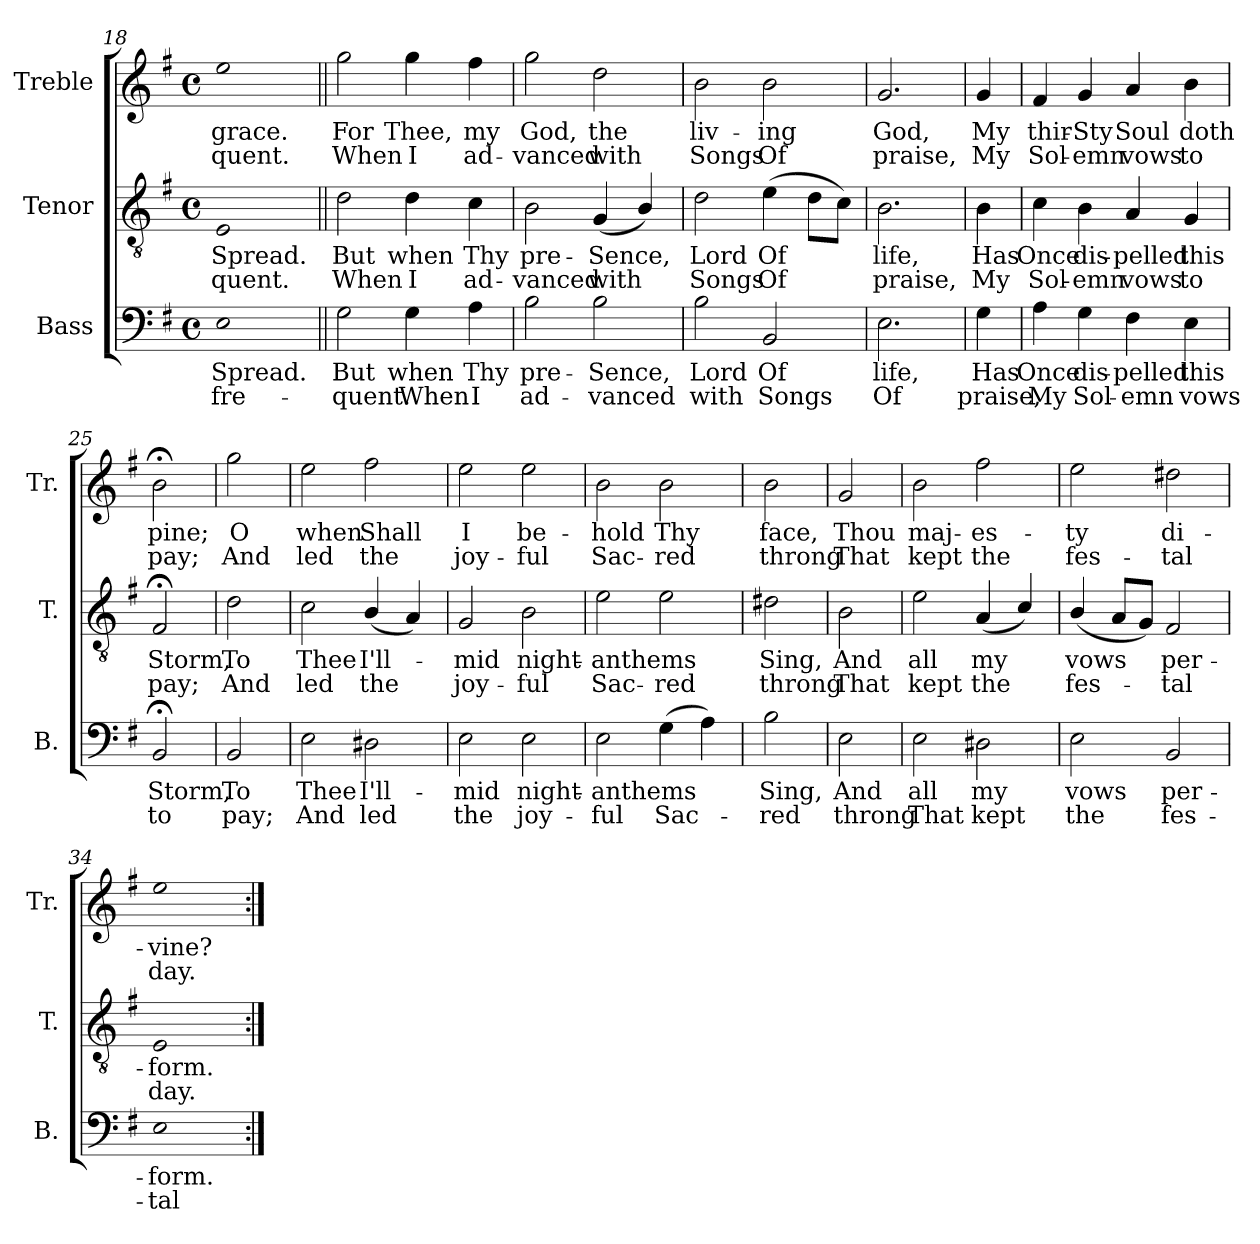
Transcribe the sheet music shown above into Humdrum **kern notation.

**kern	**text	**text	**kern	**text	**text	**kern	**text	**text
*part3	*part3	*part3	*part2	*part2	*part2	*part1	*part1	*part1
*staff3	*staff3	*staff3	*staff2	*staff2	*staff2	*staff1	*staff1	*staff1
*I"Bass	*	*	*I"Tenor	*	*	*I"Treble	*	*
*I'B.	*	*	*I'T.	*	*	*I'Tr.	*	*
*clefF4	*	*	*clefGv2	*	*	*clefG2	*	*
*k[f#]	*	*	*k[f#]	*	*	*k[f#]	*	*
*G:	*	*	*G:	*	*	*G:	*	*
*M4/4	*	*	*M4/4	*	*	*M4/4	*	*
*met(c)	*	*	*met(c)	*	*	*met(c)	*	*
=18	=18	=18	=18	=18	=18	=18	=18	=18
!LO:N:head=open	!LO:LY:a	!LO:LY:a	!LO:N:head=open	!LO:LY:b	!LO:LY:b	!LO:N:head=open	!LO:LY:b	!LO:LY:b
1E	Spread.	fre-	1E	Spread.	-quent.	1ee	grace.	-quent.
=19||	=19||	=19||	=19||	=19||	=19||	=19||	=19||	=19||
!	!LO:LY:a	!LO:LY:a	!	!LO:LY:b	!LO:LY:b	!	!LO:LY:b	!LO:LY:b
2G\	But	-quent.	2d\	But	When	2gg\	For	When
!LO:N:head=solid	!LO:LY:a	!LO:LY:a	!	!LO:LY:b	!LO:LY:b	!LO:N:head=solid	!LO:LY:b	!LO:LY:b
4G\	when	When	4d\	when	I	4gg\	Thee,	I
!	!LO:LY:a	!LO:LY:a	!LO:N:head=solid	!LO:LY:b	!LO:LY:b	!LO:N:head=solid	!LO:LY:b	!LO:LY:b
4A\	Thy	I	4c\	Thy	ad-	4ff#\	my	ad-
=20	=20	=20	=20	=20	=20	=20	=20	=20
!LO:N:head=open	!LO:LY:a	!LO:LY:a	!LO:N:head=open	!LO:LY:b	!LO:LY:b	!	!LO:LY:b	!LO:LY:b
2B\	pre-	ad-	2B\	pre-	-vanced	2gg\	God,	-vanced
!LO:N:head=open	!LO:LY:a	!LO:LY:a	!LO:N:head=solid	!LO:LY:b	!LO:LY:b	!	!LO:LY:b	!LO:LY:b
2B\	-Sence,	-vanced	(<4G/	-Sence,	with	2dd\	the	with
!	!	!	!LO:N:head=solid	!	!	!	!	!
.	.	.	4B/)	.	.	.	.	.
!!LO:LB:g=z
=21	=21	=21	=21	=21	=21	=21	=21	=21
!LO:N:head=open	!LO:LY:a	!LO:LY:a	!	!LO:LY:b	!LO:LY:b	!LO:N:head=open	!LO:LY:b	!LO:LY:b
2B\	Lord	with	2d\	Lord	Songs	2b\	liv-	Songs
!LO:N:head=open	!LO:LY:a	!LO:LY:a	!LO:N:head=solid	!LO:LY:b	!LO:LY:b	!LO:N:head=open	!LO:LY:b	!LO:LY:b
2BB/	Of	Songs	(>4e\	Of	Of	2b\	-ing	Of
.	.	.	8d\L	.	.	.	.	.
!	!	!	!LO:N:head=solid	!	!	!	!	!
.	.	.	8c\J)	.	.	.	.	.
=22	=22	=22	=22	=22	=22	=22	=22	=22
!LO:N:head=open	!LO:LY:a	!LO:LY:a	!LO:N:head=open	!LO:LY:b	!LO:LY:b	!	!LO:LY:b	!LO:LY:b
2.E\	life,	Of	2.B\	life,	praise,	2.g/	God,	praise,
=23	=23	=23	=23	=23	=23	=23	=23	=23
!LO:N:head=solid	!LO:LY:a	!LO:LY:a	!LO:N:head=solid	!LO:LY:b	!LO:LY:b	!LO:N:head=solid	!LO:LY:b	!LO:LY:b
4G\	Has	praise,	4B\	Has	My	4g/	My	My
=24	=24	=24	=24	=24	=24	=24	=24	=24
!	!LO:LY:a	!LO:LY:a	!LO:N:head=solid	!LO:LY:b	!LO:LY:b	!LO:N:head=solid	!LO:LY:b	!LO:LY:b
4A\	Once	My	4c\	Once	Sol-	4f#/	thir-	Sol-
!LO:N:head=solid	!LO:LY:a	!LO:LY:a	!LO:N:head=solid	!LO:LY:b	!LO:LY:b	!LO:N:head=solid	!LO:LY:b	!LO:LY:b
4G\	dis-	Sol-	4B\	dis-	-emn	4g/	-Sty	-emn
!LO:N:head=solid	!LO:LY:a	!LO:LY:a	!	!LO:LY:b	!LO:LY:b	!	!LO:LY:b	!LO:LY:b
4F#\	-pelled	-emn	4A/	-pelled	vows	4a/	Soul	vows
!LO:N:head=solid	!LO:LY:a	!LO:LY:a	!LO:N:head=solid	!LO:LY:b	!LO:LY:b	!LO:N:head=solid	!LO:LY:b	!LO:LY:b
4E\	this	vows	4G/	this	to	4b\	doth	to
=25	=25	=25	=25	=25	=25	=25	=25	=25
!LO:N:head=open	!LO:LY:a	!LO:LY:a	!LO:N:head=open	!LO:LY:b	!LO:LY:b	!LO:N:head=open	!LO:LY:b	!LO:LY:b
2BB;/	Storm,	to	2F#;/	Storm,	pay;	2b;<\	pine;	pay;
=26	=26	=26	=26	=26	=26	=26	=26	=26
!LO:N:head=open	!LO:LY:a	!LO:LY:a	!	!LO:LY:b	!LO:LY:b	!	!LO:LY:b	!LO:LY:b
2BB/	To	pay;	2d\	To	And	2gg\	O	And
=27	=27	=27	=27	=27	=27	=27	=27	=27
!LO:N:head=open	!LO:LY:a	!LO:LY:a	!	!LO:LY:b	!LO:LY:b	!LO:N:head=open	!LO:LY:b	!LO:LY:b
2E\	Thee	And	2c\	Thee	led	2ee\	when	led
!	!LO:LY:a	!LO:LY:a	!LO:N:head=solid	!LO:LY:b	!LO:LY:b	!LO:N:head=open	!LO:LY:b	!LO:LY:b
2D#X\	I'll-	led	(<4B/	I'll-	the	2ff#\	Shall	the
.	.	.	4A/)	.	.	.	.	.
=28	=28	=28	=28	=28	=28	=28	=28	=28
!LO:N:head=open	!LO:LY:a	!LO:LY:a	!	!LO:LY:b	!LO:LY:b	!LO:N:head=open	!LO:LY:b	!LO:LY:b
2E\	-mid	the	2G/	-mid	joy-	2ee\	I	joy-
!LO:N:head=open	!LO:LY:a	!LO:LY:a	!LO:N:head=open	!LO:LY:b	!LO:LY:b	!LO:N:head=open	!LO:LY:b	!LO:LY:b
2E\	night-	joy-	2B\	night-	-ful	2ee\	be-	-ful
=29	=29	=29	=29	=29	=29	=29	=29	=29
!LO:N:head=open	!LO:LY:a	!LO:LY:a	!LO:N:head=open	!LO:LY:b	!LO:LY:b	!LO:N:head=open	!LO:LY:b	!LO:LY:b
2E\	-anthems	-ful	2e\	-anthems	Sac-	2b\	-hold	Sac-
!LO:N:head=solid	!	!LO:LY:a	!LO:N:head=open	!	!LO:LY:b	!LO:N:head=open	!LO:LY:b	!LO:LY:b
(>4G\	.	Sac-	2e\	.	-red	2b\	Thy	-red
4A\)	.	.	.	.	.	.	.	.
=30	=30	=30	=30	=30	=30	=30	=30	=30
!LO:N:head=open	!LO:LY:a	!LO:LY:a	!	!LO:LY:b	!LO:LY:b	!LO:N:head=open	!LO:LY:b	!LO:LY:b
2B\	Sing,	-red	2d#X\	Sing,	throng	2b\	face,	throng
=31	=31	=31	=31	=31	=31	=31	=31	=31
!LO:N:head=open	!LO:LY:a	!LO:LY:a	!LO:N:head=open	!LO:LY:b	!LO:LY:b	!	!LO:LY:b	!LO:LY:b
2E\	And	throng	2B\	And	That	2g/	Thou	That
=32	=32	=32	=32	=32	=32	=32	=32	=32
!LO:N:head=open	!LO:LY:a	!LO:LY:a	!LO:N:head=open	!LO:LY:b	!LO:LY:b	!LO:N:head=open	!LO:LY:b	!LO:LY:b
2E\	all	That	2e\	all	kept	2b\	maj-	kept
!	!LO:LY:a	!LO:LY:a	!	!LO:LY:b	!LO:LY:b	!LO:N:head=open	!LO:LY:b	!LO:LY:b
2D#X\	my	kept	(<4A/	my	the	2ff#\	-es-	the
!	!	!	!LO:N:head=solid	!	!	!	!	!
.	.	.	4c/)	.	.	.	.	.
=33	=33	=33	=33	=33	=33	=33	=33	=33
!LO:N:head=open	!LO:LY:a	!LO:LY:a	!LO:N:head=solid	!LO:LY:b	!LO:LY:b	!LO:N:head=open	!LO:LY:b	!LO:LY:b
2E\	vows	the	(<4B/	vows	fes-	2ee\	-ty	fes-
.	.	.	8A/L	.	.	.	.	.
!	!	!	!LO:N:head=solid	!	!	!	!	!
.	.	.	8G/J)	.	.	.	.	.
!LO:N:head=open	!LO:LY:a	!LO:LY:a	!LO:N:head=open	!LO:LY:b	!LO:LY:b	!	!LO:LY:b	!LO:LY:b
2BB/	per-	fes-	2F#/	per-	-tal	2dd#X\	di-	-tal
=34	=34	=34	=34	=34	=34	=34	=34	=34
!LO:N:head=open	!LO:LY:a	!LO:LY:a	!LO:N:head=open	!LO:LY:b	!LO:LY:b	!LO:N:head=open	!LO:LY:b	!LO:LY:b
1E	-form.	-tal	1E	-form.	day.	1ee	-vine?	day.
=:|!	=:|!	=:|!	=:|!	=:|!	=:|!	=:|!	=:|!	=:|!
*-	*-	*-	*-	*-	*-	*-	*-	*-
